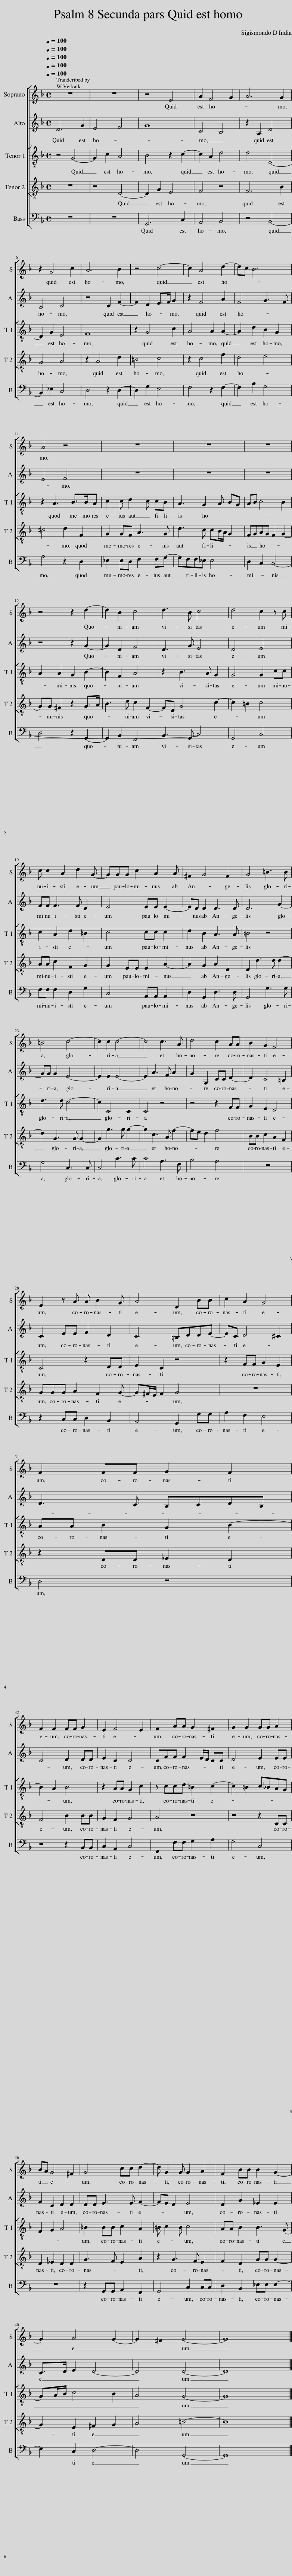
X:1
%%score [ 1 2 [ 3 4 ] 5 ]
L:1/8
Q:1/4=100
M:4/4
I:linebreak $
K:F
V:1 treble
V:2 treble
V:3 treble-8
V:4 treble-8
V:5 bass
V:1
 z8 | z8 | z4 E4 | A2 F4 G2 | A6 G2 |$ %5
 z2 G4 c2 | A6 B2 | z4 c4- | c2 A4 d2- | dc B6 |$ %10
 A4 z4 | z8 | z8 | z8 |$ z4 z2 d2- | %15
 d2 B2 c4 | d3 B c4 | d4 c2 z c |$ c c2 A2 d2 G- | GGG c2 A2 A | %20
 ^F2 G4 F2 | G4 =B3 B |$ =B4 c4- | c2 c2 c4- | c4 c3 A | %25
 d4 c2 AA | B2 G2 F4 |$ E2 z A A B2 G | A4 D2 BB | c2 A2 G4 |$ %30
 F2 FF G2 F2 |$ F2 F2 FF G2 | E2 F4 E2 | F2 AA G2 ^F2 | G2 G2 GG A2 |$ %35
 BA G4 ^F2 | G4 cc d2- | d G2 G G2 A2 | F2 BB B2 G2- |$ G2 A4 G2- | %40
 G2 ^F2 G4- | G8 |] %42
V:2
 D6 G2 | E4 F4 | G8 | C4 B,4 | z2 A,2 D4 |$ %5
 B,4 C4 | z4 C2 F2- | F2 D2 E>F G2 | z2 F4 A2 | F4 G3 F |$ %10
 E4 F4 | z8 | z8 | z8 |$ z4 z2 G2- | %15
 G2 D2 F4 | D3 G E4 | D4 E4 |$ FF F3 F D2 | E4 EE E2- | %20
 ED D2 D3 D | D6 G2- |$ GG G2 E4- | E2 E2 E4- | E2 A3 F A2 | %25
 G2 G,2 CC D2- | D2 C4 =B,2 |$ C2 EE F2 D2 | C4 =B,DDE- | EC D4 ^C2 |$ %30
 D3 C B,CDB, |$ C4 D2 DD | E2 C2 C4 | CFF F2 E/D/ CC | D4 E2 EE |$ %35
 F2 C2 D2 D2 | DD E3 E F2- | FE D2 E4 | D2 G2 _E2 E2 |$ C>D E2 D4- | %40
 D4 D4- | D8 |] %42
V:3
 z4 G4- | G2 c2 A4 | B4 z2 c2- | c2 A2 d4 | d4 D4- |$ %5
 D2 G2 E4 | F8 | z2 G4 c2 | A4 A2 A2- | A2 d2 B2 G2 |$ %10
 z2 A3 B>BA | c2 c d2 c cB | A3 G2 A BG | AB c4 B2 |$ A2 A2 G2 B2- | %15
 B2 F2 A4 | z2 B3 A G2 | G4 G2 cc |$ c2 A2 d2 =B2 | c4 cc c2 | %20
 d2 B2 A3 A | =B4 z4 |$ d3 d c4- | c2 C4 C2 | C4 z4 | %25
 z4 z2 FF | G2 E2 D4 |$ C4 z2 DD | E2 C2 z4 | z2 FF G2 E2 |$ %30
 AA B2 G2 B2- |$ B2 A2 B4 | z2 AA G2 c2 | z ccd =B2 c2- | c2 =B2 c_BAG |$ %35
 F2 G2 A4 | =B2 BB c2 A2 | =B c2 B c4 | AA B2 B3 G- |$ GA/B/ c4 B2 | %40
 A4 G4- | G8 |] %42
V:4
 z8 | z4 D4- | D2 G2 E4 | F4 z4 | F6 B2 |$ %5
 G4 A4 | z2 A4 d2 | =B4 c4 | z2 c4 f2 | d4 e4 |$ %10
 ^c4 d2 F2 | G2 GF A3 G | d3 c cB/A/ G2 | FGAG F2 G2- |$ GG ^F2 z2 G>A | %15
 B3 d c2 F2- | FD G4 c2- | c2 =B2 c4 |$ AA c2 F2 G2 | G2 EE E2 A2- | %20
 A2 G2 A2 D2 | D2 d3 d d2- |$ d2 G3 G G2- | G2 g3 g g2- | g2 c3 A f2- | %25
 fe d2 f4 | BB c2 A2 F2 |$ GGG A2 F2 G- | G^F/E/ F2 G4 | z8 |$ %30
 z2 DD _E2 D2 |$ F4 B2 BB | G2 F2 G4 | A4 z4 | z4 z2 CC |$ %35
 D2 _E2 D2 D2 | G3 F E2 A2 | z2 G3 F E2 | F2 D2 GG G2- |$ G2 E2 ^F2 G2 | %40
 A4 =B4- | B8 |] %42
V:5
 z8 | z8 | G,,6 C,2 | A,,4 B,,4 | z4 B,,4- |$ %5
 B,,2 _E,2 C,4 | D,4 z2 D,2- | D,2 G,2 E,4 | F,4 z2 F,2- | F,2 B,2 G,4 |$ %10
 A,4 z2 D,2 | _E,2 E,D, F,2 F,G,- | G,F,F,_E, E,4 | D,2 C,2 C,4- |$ D,4 z2 G,,2- | %15
 G,,2 B,,2 F,,4 | B,,3 G,, C,4 | G,,4 C,4 |$ F,F, F,2 D,2 G,2 | C,4 A,,A,, A,,2 | %20
 D,2 G,,2 D,3 D, | G,,4 G,3 G, |$ G,4 C,3 C, | C,4 C3 C | C4 A,3 F, | %25
 B,4 A,4 | z8 |$ z2 C,C, D,2 B,,2 | A,,4 G,,2 G,G, | A,2 F,2 E,4 |$ %30
 D,4 z4 |$ z4 z2 B,,B,, | C,2 A,,2 C,4 | F,,2 F,F, G,2 A,2 | G,4 C,4 |$ %35
 z8 | z2 G,,G,, A,,2 F,,2 | G,,4 C,2 C,C, | D,2 B,,2 _E,E, E,2- |$ E,2 C,2 D,4- | %40
 D,4 G,,4- | G,,8 |] %42
